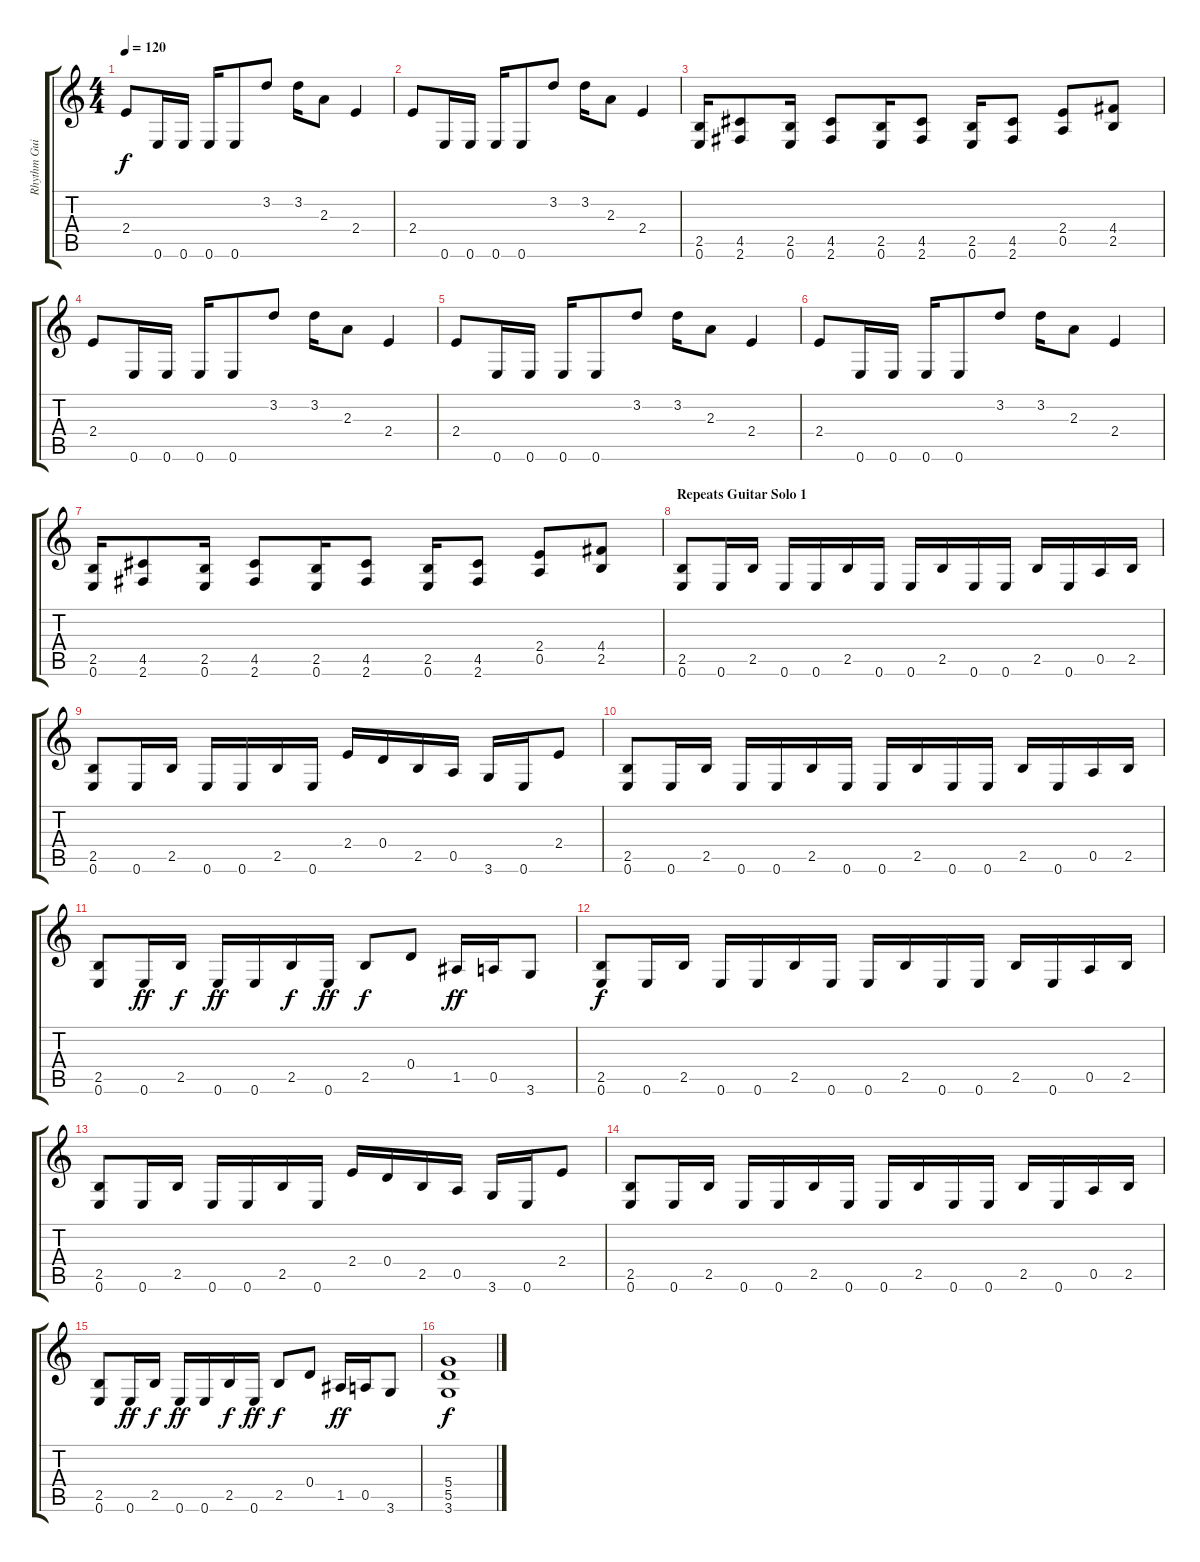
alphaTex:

\track ("Rhythm Guitar 1" "Rhythm Gui") {instrument distortionguitar}
\staff {score tabs}
\tuning (E4 B3 G3 D3 A2 E2) {hide}
\ts (4 4)
\tempo 120
\clef g2
\ks c
2.4.8{dy f} 0.6.16 0.6.16 0.6.16 0.6.8 3.2.8 3.2.16 2.3.8 2.4.4 |
2.4.8 0.6.16 0.6.16 0.6.16 0.6.8 3.2.8 3.2.16 2.3.8 2.4.4 |
(2.5 0.6).16 (4.5 2.6).8 (2.5 0.6).16 (4.5 2.6).8 (2.5 0.6).16 (4.5 2.6).8 (2.5 0.6).16 (4.5 2.6).8 (2.4 0.5).8 (4.4 2.5).8 |
2.4.8 0.6.16 0.6.16 0.6.16 0.6.8 3.2.8 3.2.16 2.3.8 2.4.4 |
2.4.8 0.6.16 0.6.16 0.6.16 0.6.8 3.2.8 3.2.16 2.3.8 2.4.4 |
2.4.8 0.6.16 0.6.16 0.6.16 0.6.8 3.2.8 3.2.16 2.3.8 2.4.4 |
(2.5 0.6).16 (4.5 2.6).8 (2.5 0.6).16 (4.5 2.6).8 (2.5 0.6).16 (4.5 2.6).8 (2.5 0.6).16 (4.5 2.6).8 (2.4 0.5).8 (4.4 2.5).8 |
\section ("" "Repeats Guitar Solo 1")
(2.5 0.6).8 0.6.16 2.5.16 0.6.16 0.6.16 2.5.16 0.6.16 0.6.16 2.5.16 0.6.16 0.6.16 2.5.16 0.6.16 0.5.16 2.5.16 |
(2.5 0.6).8 0.6.16 2.5.16 0.6.16 0.6.16 2.5.16 0.6.16 2.4.16 0.4.16 2.5.16 0.5.16 3.6.16 0.6.16 2.4.8 |
(2.5 0.6).8 0.6.16 2.5.16 0.6.16 0.6.16 2.5.16 0.6.16 0.6.16 2.5.16 0.6.16 0.6.16 2.5.16 0.6.16 0.5.16 2.5.16 |
(2.5 0.6).8 0.6.16{dy ff} 2.5.16{dy f} 0.6.16{dy ff} 0.6.16 2.5.16{dy f} 0.6.16{dy ff} 2.5.8{dy f} 0.4.8 1.5.16{dy ff} 0.5.16 3.6.8 |
(2.5 0.6).8{dy f} 0.6.16 2.5.16 0.6.16 0.6.16 2.5.16 0.6.16 0.6.16 2.5.16 0.6.16 0.6.16 2.5.16 0.6.16 0.5.16 2.5.16 |
(2.5 0.6).8 0.6.16 2.5.16 0.6.16 0.6.16 2.5.16 0.6.16 2.4.16 0.4.16 2.5.16 0.5.16 3.6.16 0.6.16 2.4.8 |
(2.5 0.6).8 0.6.16 2.5.16 0.6.16 0.6.16 2.5.16 0.6.16 0.6.16 2.5.16 0.6.16 0.6.16 2.5.16 0.6.16 0.5.16 2.5.16 |
(2.5 0.6).8 0.6.16{dy ff} 2.5.16{dy f} 0.6.16{dy ff} 0.6.16 2.5.16{dy f} 0.6.16{dy ff} 2.5.8{dy f} 0.4.8 1.5.16{dy ff} 0.5.16 3.6.8 |
(5.4 5.5 3.6).1{dy f}
